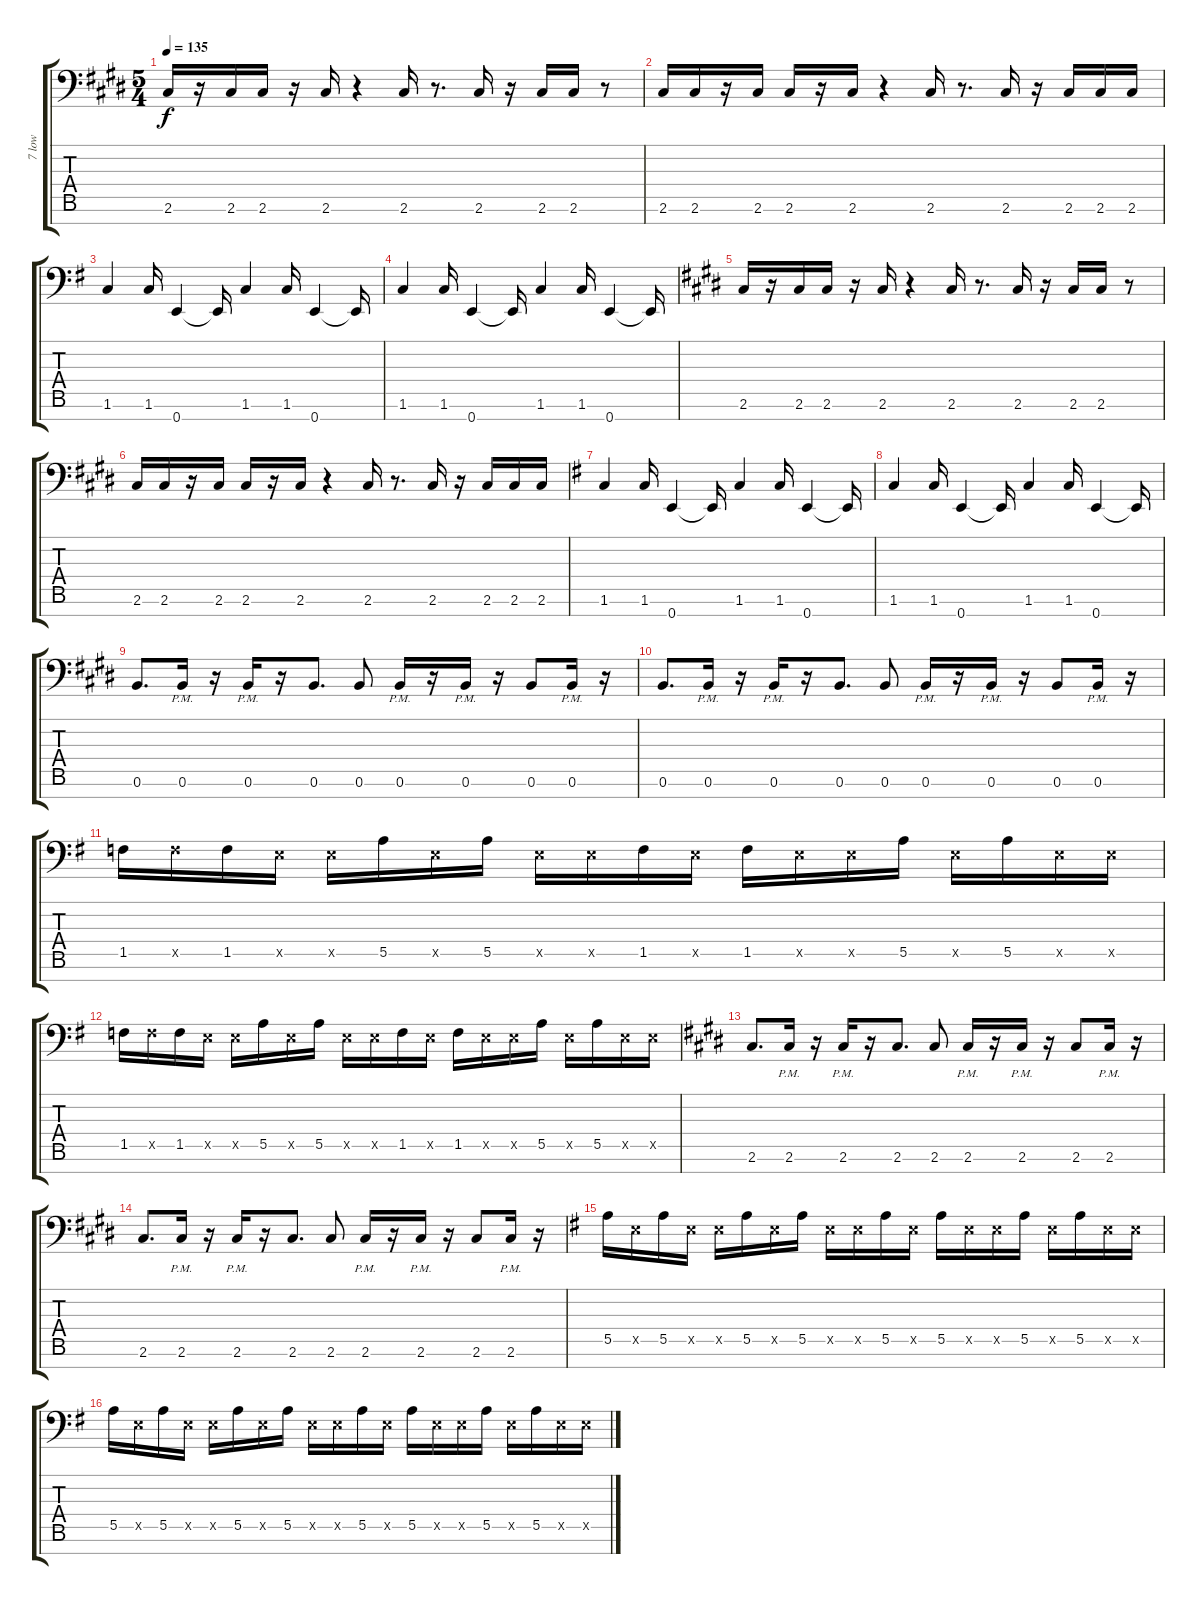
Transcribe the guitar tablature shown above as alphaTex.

\track ("7 low" "7 low") {instrument distortionguitar}
\staff {score tabs}
\tuning (B3 G3 D3 A2 E2 B1 E1) {hide}
\ts (5 4)
\tempo 135
\clef f4
\ks e
2.6.16{dy f} r.16 2.6.16 2.6.16 r.16 2.6.16 r.4 2.6.16 r.8{d} 2.6.16 r.16 2.6.16 2.6.16 r.8 |
2.6.16 2.6.16 r.16 2.6.16 2.6.16 r.16 2.6.16 r.4 2.6.16 r.8{d} 2.6.16 r.16 2.6.16 2.6.16 2.6.16 |
\ks g
1.6.4 1.6.16 0.7.4 0.7{t}.16 1.6.4 1.6.16 0.7.4 0.7{t}.16 |
1.6.4 1.6.16 0.7.4 0.7{t}.16 1.6.4 1.6.16 0.7.4 0.7{t}.16 |
\ks e
2.6.16 r.16 2.6.16 2.6.16 r.16 2.6.16 r.4 2.6.16 r.8{d} 2.6.16 r.16 2.6.16 2.6.16 r.8 |
2.6.16 2.6.16 r.16 2.6.16 2.6.16 r.16 2.6.16 r.4 2.6.16 r.8{d} 2.6.16 r.16 2.6.16 2.6.16 2.6.16 |
\ks g
1.6.4 1.6.16 0.7.4 0.7{t}.16 1.6.4 1.6.16 0.7.4 0.7{t}.16 |
1.6.4 1.6.16 0.7.4 0.7{t}.16 1.6.4 1.6.16 0.7.4 0.7{t}.16 |
\ks e
0.6.8{d} 0.6{pm}.16 r.16 0.6{pm}.16 r.16 0.6.8{d} 0.6.8 0.6{pm}.16 r.16 0.6{pm}.16 r.16 0.6.8 0.6{pm}.16 r.16 |
0.6.8{d} 0.6{pm}.16 r.16 0.6{pm}.16 r.16 0.6.8{d} 0.6.8 0.6{pm}.16 r.16 0.6{pm}.16 r.16 0.6.8 0.6{pm}.16 r.16 |
\ks g
1.5.16 1.5{x}.16 1.5.16 0.5{x}.16 0.5{x}.16 5.5.16 0.5{x}.16 5.5.16 0.5{x}.16 0.5{x}.16 1.5.16 0.5{x}.16 1.5.16 0.5{x}.16 0.5{x}.16 5.5.16 0.5{x}.16 5.5.16 0.5{x}.16 0.5{x}.16 |
1.5.16 1.5{x}.16 1.5.16 0.5{x}.16 0.5{x}.16 5.5.16 0.5{x}.16 5.5.16 0.5{x}.16 0.5{x}.16 1.5.16 0.5{x}.16 1.5.16 0.5{x}.16 0.5{x}.16 5.5.16 0.5{x}.16 5.5.16 0.5{x}.16 0.5{x}.16 |
\ks e
2.6.8{d} 2.6{pm}.16 r.16 2.6{pm}.16 r.16 2.6.8{d} 2.6.8 2.6{pm}.16 r.16 2.6{pm}.16 r.16 2.6.8 2.6{pm}.16 r.16 |
2.6.8{d} 2.6{pm}.16 r.16 2.6{pm}.16 r.16 2.6.8{d} 2.6.8 2.6{pm}.16 r.16 2.6{pm}.16 r.16 2.6.8 2.6{pm}.16 r.16 |
\ks g
5.5.16 0.5{x}.16 5.5.16 0.5{x}.16 0.5{x}.16 5.5.16 0.5{x}.16 5.5.16 0.5{x}.16 0.5{x}.16 5.5.16 0.5{x}.16 5.5.16 0.5{x}.16 0.5{x}.16 5.5.16 0.5{x}.16 5.5.16 0.5{x}.16 0.5{x}.16 |
5.5.16 0.5{x}.16 5.5.16 0.5{x}.16 0.5{x}.16 5.5.16 0.5{x}.16 5.5.16 0.5{x}.16 0.5{x}.16 5.5.16 0.5{x}.16 5.5.16 0.5{x}.16 0.5{x}.16 5.5.16 0.5{x}.16 5.5.16 0.5{x}.16 0.5{x}.16
